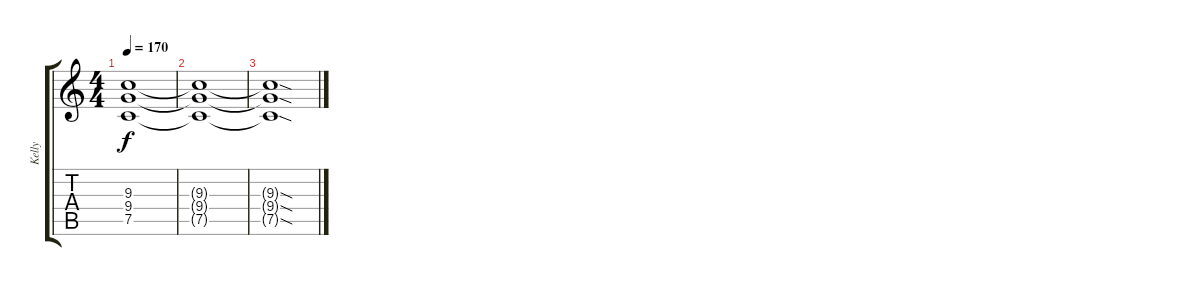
\track ("Kelly" "Kelly") {instrument overdrivenguitar}
\staff {score tabs}
\tuning (C4 G3 Eb3 Bb2 F2 C2) {hide}
\ts (4 4)
\tempo 170
\clef g2
\ks c
(9.3 9.4 7.5).1{dy f} |
(9.3{t} 9.4{t} 7.5{t}).1 |
(9.3{sod t} 9.4{sod t} 7.5{sod t}).1
